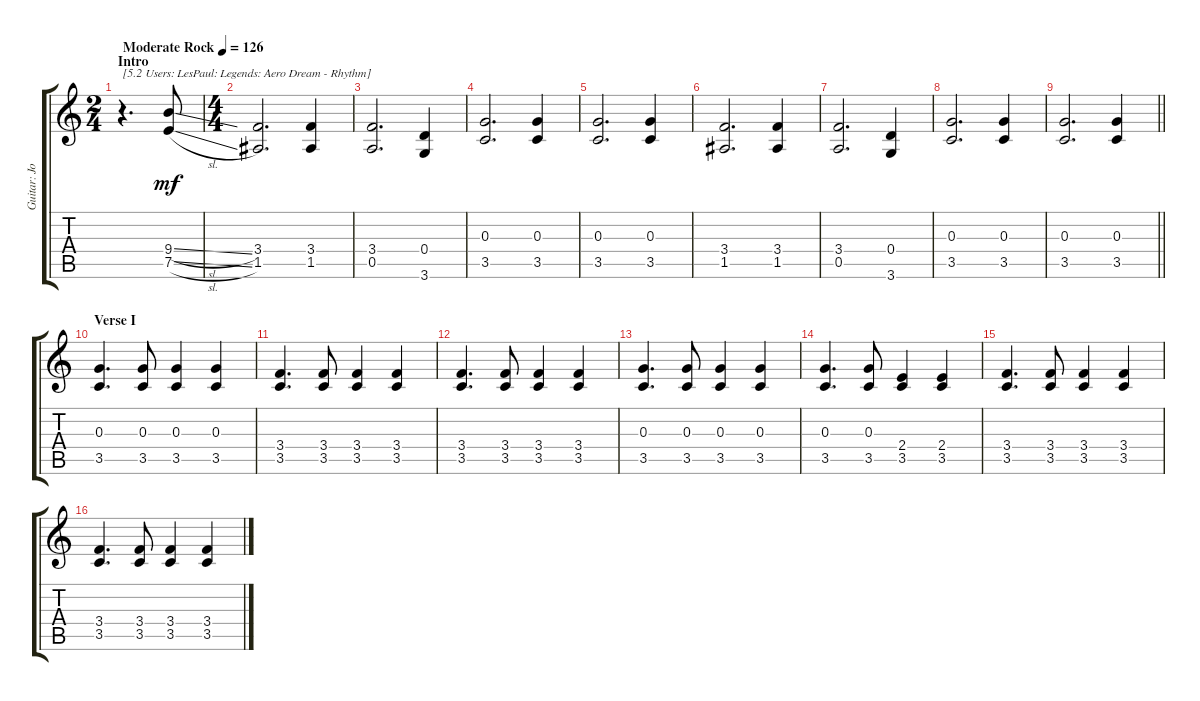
\track ("Guitar: Joey" "Guitar: Jo") {instrument distortionguitar}
\staff {score tabs}
\tuning (E4 B3 G3 D3 A2 E2) {hide}
\ts (2 4)
\section ("" "Intro")
\tempo (126 "Moderate Rock")
\clef g2
\ks c
r.4{d txt "[5.2 Users: LesPaul: Legends: Aero Dream - Rhythm]" dy mf instrument distortionguitar} (9.4{sl} 7.5{sl}).8 |
\ts (4 4)
(3.4 1.5).2{d} (3.4 1.5).4 |
(3.4 0.5).2{d} (0.4 3.6).4 |
(0.3 3.5).2{d} (0.3 3.5).4 |
(0.3 3.5).2{d} (0.3 3.5).4 |
(3.4 1.5).2{d} (3.4 1.5).4 |
(3.4 0.5).2{d} (0.4 3.6).4 |
(0.3 3.5).2{d} (0.3 3.5).4 |
\barLineRight lightlight
(0.3 3.5).2{d} (0.3 3.5).4 |
\section ("" "Verse I")
(0.3 3.5).4{d} (0.3 3.5).8 (0.3 3.5).4 (0.3 3.5).4 |
(3.4 3.5).4{d} (3.4 3.5).8 (3.4 3.5).4 (3.4 3.5).4 |
(3.4 3.5).4{d} (3.4 3.5).8 (3.4 3.5).4 (3.4 3.5).4 |
(0.3 3.5).4{d} (0.3 3.5).8 (0.3 3.5).4 (0.3 3.5).4 |
(0.3 3.5).4{d} (0.3 3.5).8 (2.4 3.5).4 (2.4 3.5).4 |
(3.4 3.5).4{d} (3.4 3.5).8 (3.4 3.5).4 (3.4 3.5).4 |
(3.4 3.5).4{d} (3.4 3.5).8 (3.4 3.5).4 (3.4 3.5).4
